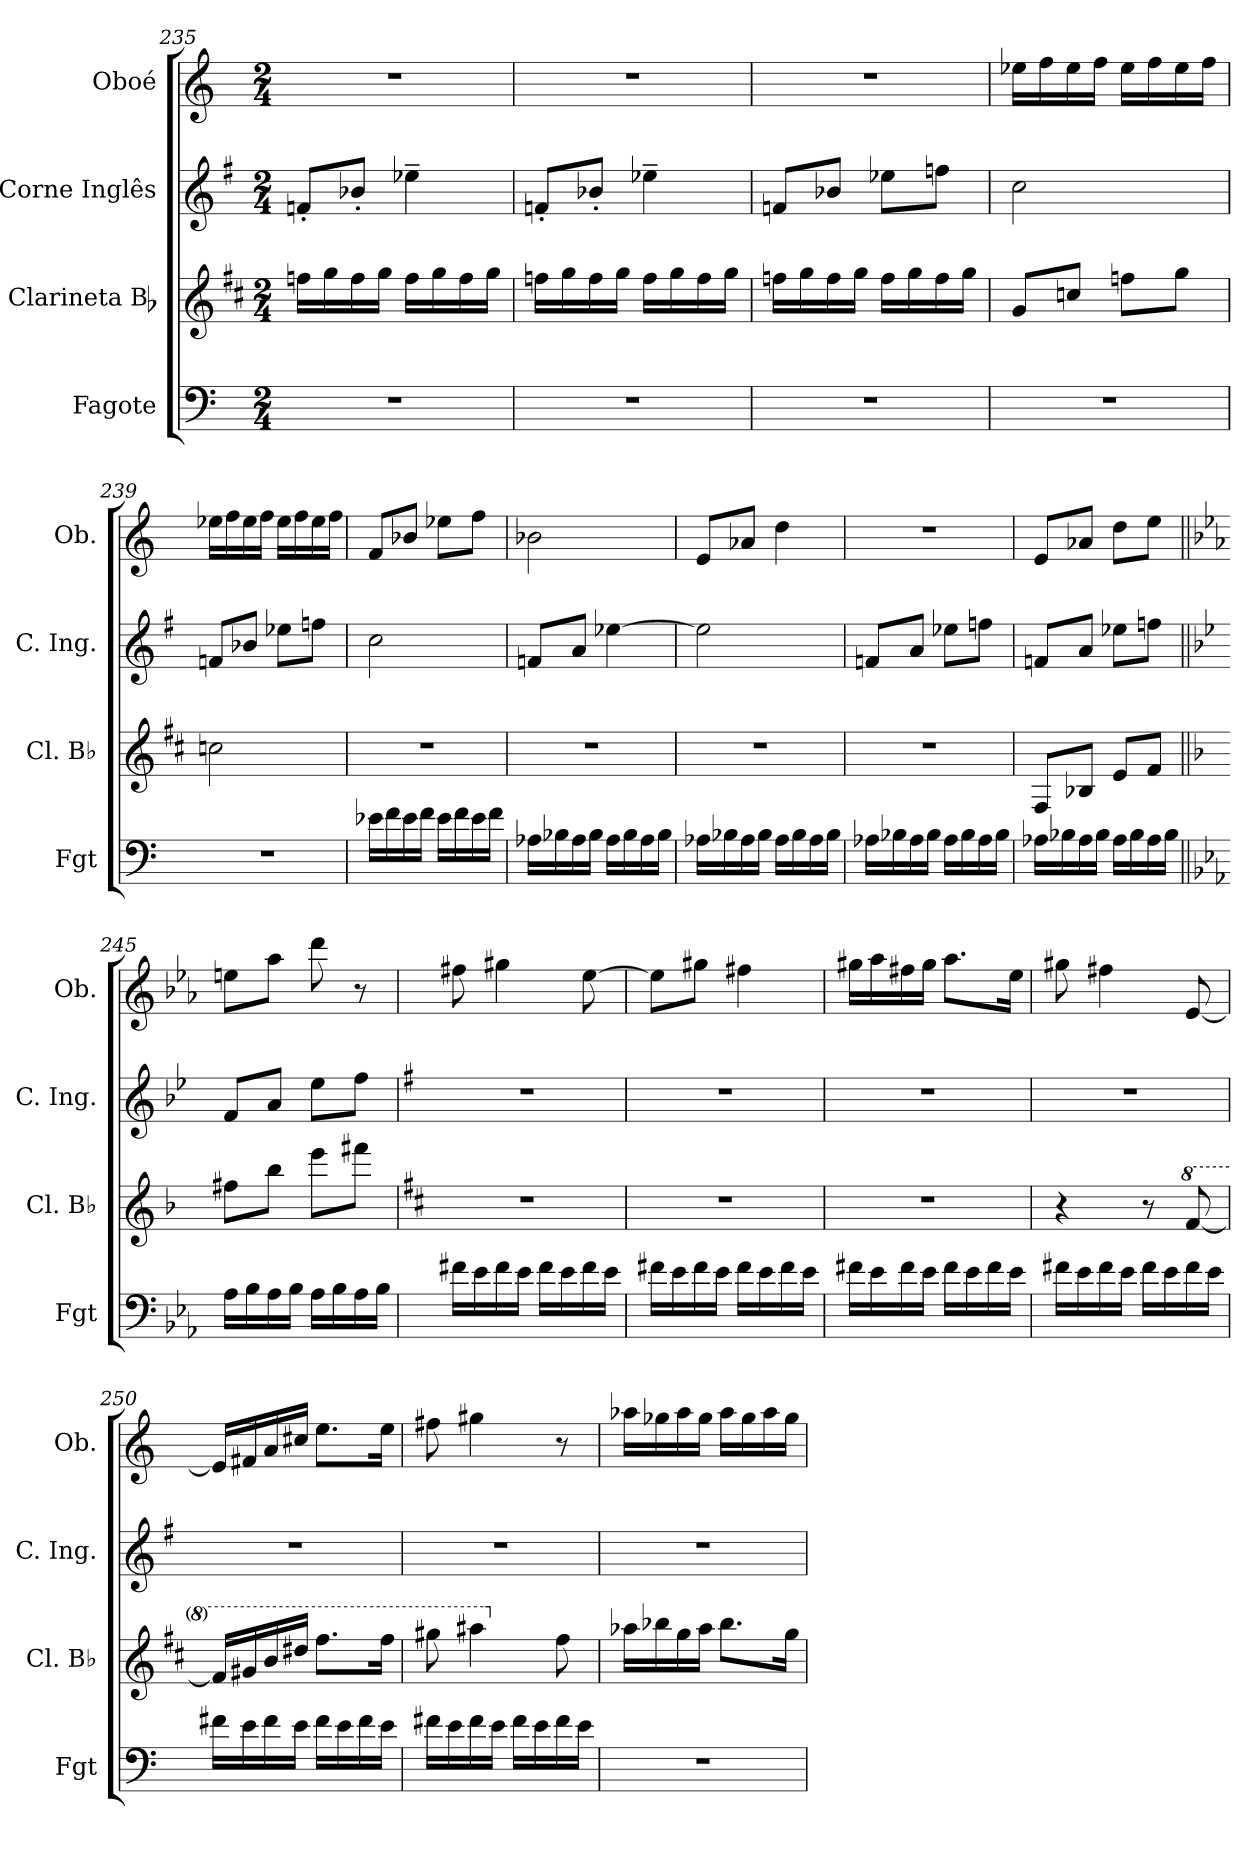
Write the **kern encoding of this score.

**kern	**kern	**kern	**kern
*part4	*part3	*part2	*part1
*staff4	*staff3	*staff2	*staff1
*I"Fagote	*I"Clarineta Bb	*I"Corne Inglês	*I"Oboé
*I'Fgt	*I'Cl. Bb	*I'C. Ing.	*I'Ob.
*clefF4	*clefG2	*clefG2	*clefG2
*	*ITrd1c2	*ITrd4c7	*
*k[]	*k[]	*k[]	*k[]
*M2/4	*M2/4	*M2/4	*M2/4
=235	=235	=235	=235
2r	16ee-X\LL	8B-X'/L	2r
.	16ff\	.	.
.	16ee-\	8e-X'/J	.
.	16ff\JJ	.	.
.	16ee-\LL	4a-X~\	.
.	16ff\	.	.
.	16ee-\	.	.
.	16ff\JJ	.	.
=236	=236	=236	=236
2r	16ee-X\LL	8B-X'/L	2r
.	16ff\	.	.
.	16ee-\	8e-X'/J	.
.	16ff\JJ	.	.
.	16ee-\LL	4a-X~\	.
.	16ff\	.	.
.	16ee-\	.	.
.	16ff\JJ	.	.
!!LO:LB:g=z
=237	=237	=237	=237
2r	16ee-X\LL	8B-X/L	2r
.	16ff\	.	.
.	16ee-\	8e-X/J	.
.	16ff\JJ	.	.
.	16ee-\LL	8a-X\L	.
.	16ff\	.	.
.	16ee-\	8b-X\J	.
.	16ff\JJ	.	.
=238	=238	=238	=238
2r	8f/L	2f\	16ee-X\LL
.	.	.	16ff\
.	8b-X/J	.	16ee-\
.	.	.	16ff\JJ
.	8ee-X\L	.	16ee-\LL
.	.	.	16ff\
.	8ff\J	.	16ee-\
.	.	.	16ff\JJ
=239	=239	=239	=239
2r	2b-X\	8B-X/L	16ee-X\LL
.	.	.	16ff\
.	.	8e-X/J	16ee-\
.	.	.	16ff\JJ
.	.	8a-X\L	16ee-\LL
.	.	.	16ff\
.	.	8b-X\J	16ee-\
.	.	.	16ff\JJ
=240	=240	=240	=240
16e-X\LL	2r	2f\	8f/L
16f\	.	.	.
16e-\	.	.	8b-X/J
16f\JJ	.	.	.
16e-\LL	.	.	8ee-X\L
16f\	.	.	.
16e-\	.	.	8ff\J
16f\JJ	.	.	.
!!LO:LB:g=z
=241	=241	=241	=241
16A-X\LL	2r	8B-X/L	2b-X\
16B-X\	.	.	.
16A-\	.	8d/J	.
16B-\JJ	.	.	.
16A-\LL	.	[4a-X\	.
16B-\	.	.	.
16A-\	.	.	.
16B-\JJ	.	.	.
=242	=242	=242	=242
16A-X\LL	2r	2a-\]	8e/L
16B-X\	.	.	.
16A-\	.	.	8a-X/J
16B-\JJ	.	.	.
16A-\LL	.	.	4dd\
16B-\	.	.	.
16A-\	.	.	.
16B-\JJ	.	.	.
=243	=243	=243	=243
16A-X\LL	2r	8B-X/L	2r
16B-X\	.	.	.
16A-\	.	8d/J	.
16B-\JJ	.	.	.
16A-\LL	.	8a-X\L	.
16B-\	.	.	.
16A-\	.	8b-X\J	.
16B-\JJ	.	.	.
=244	=244	=244	=244
16A-X\LL	8E/L	8B-X/L	8e/L
16B-X\	.	.	.
16A-\	8A-X/J	8d/J	8a-X/J
16B-\JJ	.	.	.
16A-\LL	8d/L	8a-X\L	8dd\L
16B-\	.	.	.
16A-\	8e/J	8b-X\J	8ee\J
16B-\JJ	.	.	.
!!LO:PB:g=z
=245||	=245||	=245||	=245||
*k[b-e-a-]	*k[b-e-a-]	*k[b-e-a-]	*k[b-e-a-]
16A-\LL	8een\L	8B-/L	8een\L
16B-\	.	.	.
16A-\	8aa-\J	8d/J	8aa-\J
16B-\JJ	.	.	.
16A-\LL	8ddd\L	8a-\L	8ddd\
16B-\	.	.	.
16A-\	8eeen\J	8b-\J	8r
16B-\JJ	.	.	.
=246	=246	=246	=246
*k[]	*k[]	*k[]	*k[]
16f#X\LL	2r	2r	8ff#X\
16e\	.	.	.
16f#\	.	.	4gg#X\
16e\JJ	.	.	.
16f#\LL	.	.	.
16e\	.	.	.
16f#\	.	.	[8ee\
16e\JJ	.	.	.
=247	=247	=247	=247
16f#X\LL	2r	2r	8ee\L]
16e\	.	.	.
16f#\	.	.	8gg#X\J
16e\JJ	.	.	.
16f#\LL	.	.	4ff#X\
16e\	.	.	.
16f#\	.	.	.
16e\JJ	.	.	.
!!LO:LB:g=z
=248	=248	=248	=248
16f#X\LL	2r	2r	16gg#X\LL
16e\	.	.	16aa\
16f#\	.	.	16ff#X\
16e\JJ	.	.	16gg#\JJ
16f#\LL	.	.	8.aa\L
16e\	.	.	.
16f#\	.	.	.
16e\JJ	.	.	16ee\Jk
=249	=249	=249	=249
16f#X\LL	4r	2r	8gg#X\
16e\	.	.	.
16f#\	.	.	4ff#X\
16e\JJ	.	.	.
16f#\LL	8r	.	.
16e\	.	.	.
*	*8va	*	*
16f#\	[8ee/	.	[8e/
16e\JJ	.	.	.
=250	=250	=250	=250
16f#X\LL	16ee/LL]	2r	16e/LL]
16e\	16ff#X/	.	16f#X/
16f#\	16aa/	.	16a/
16e\JJ	16ccc#X/JJ	.	16cc#X/JJ
16f#\LL	8.eee\L	.	8.ee\L
16e\	.	.	.
16f#\	.	.	.
16e\JJ	16eee\Jk	.	16ee\Jk
!!LO:LB:g=z
=251	=251	=251	=251
16f#X\LL	8fff#X\	2r	8ff#X\
16e\	.	.	.
16f#\	4ggg#X\	.	4gg#X\
16e\JJ	.	.	.
16f#\LL	.	.	.
16e\	.	.	.
*	*X8va	*	*
16f#\	8ee\	.	8r
16e\JJ	.	.	.
=252	=252	=252	=252
2r	16gg-X\LL	2r	16aa-X\LL
.	16aa-X\	.	16gg-X\
.	16ff\	.	16aa-\
.	16gg-\JJ	.	16gg-\JJ
.	8.aa-\L	.	16aa-\LL
.	.	.	16gg-\
.	.	.	16aa-\
.	16ff\Jk	.	16gg-\JJ
=	=	=	=
*-	*-	*-	*-
